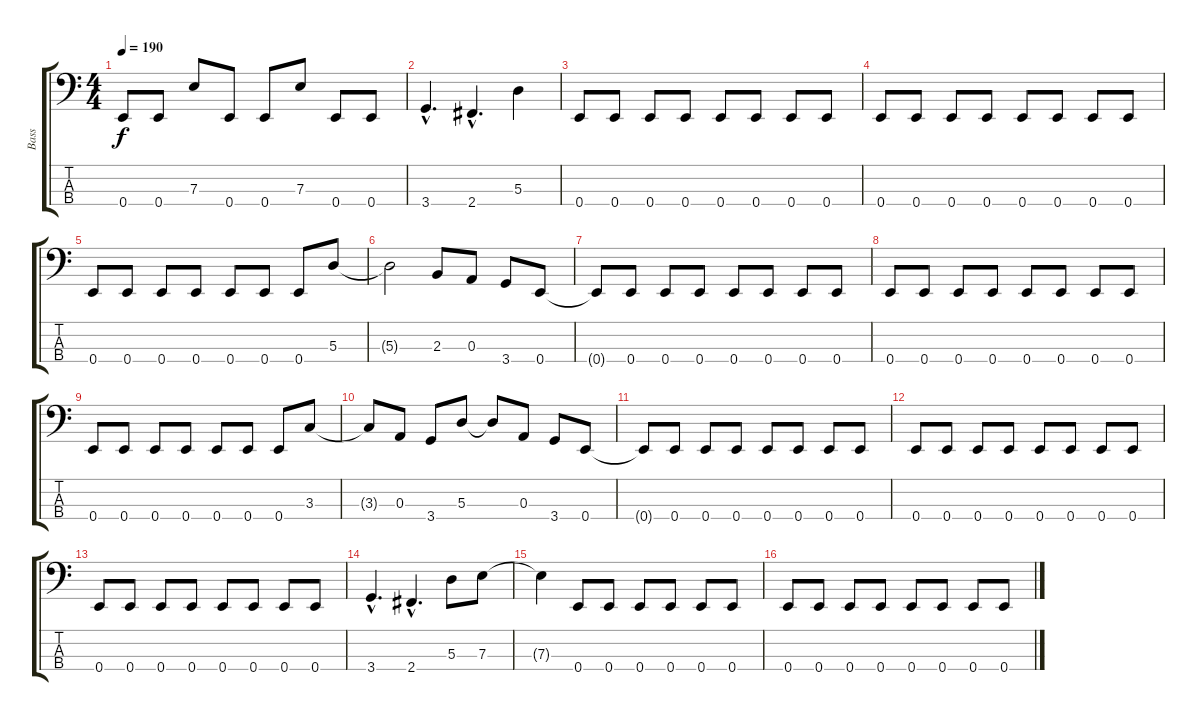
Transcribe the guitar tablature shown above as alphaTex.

\track ("Bass" "Bass") {instrument electricbassfinger}
\staff {score tabs}
\tuning (G2 D2 A1 E1) {hide}
\ts (4 4)
\tempo 190
\clef f4
\ks c
0.4.8{dy f} 0.4.8 7.3.8 0.4.8 0.4.8 7.3.8 0.4.8 0.4.8 |
3.4{hac}.4{d} 2.4{hac}.4{d} 5.3.4 |
0.4.8 0.4.8 0.4.8 0.4.8 0.4.8 0.4.8 0.4.8 0.4.8 |
0.4.8 0.4.8 0.4.8 0.4.8 0.4.8 0.4.8 0.4.8 0.4.8 |
0.4.8 0.4.8 0.4.8 0.4.8 0.4.8 0.4.8 0.4.8 5.3.8 |
5.3{t}.2 2.3.8 0.3.8 3.4.8 0.4.8 |
0.4{t}.8 0.4.8 0.4.8 0.4.8 0.4.8 0.4.8 0.4.8 0.4.8 |
0.4.8 0.4.8 0.4.8 0.4.8 0.4.8 0.4.8 0.4.8 0.4.8 |
0.4.8 0.4.8 0.4.8 0.4.8 0.4.8 0.4.8 0.4.8 3.3.8 |
3.3{t}.8 0.3.8 3.4.8 5.3.8 5.3{t}.8 0.3.8 3.4.8 0.4.8 |
0.4{t}.8 0.4.8 0.4.8 0.4.8 0.4.8 0.4.8 0.4.8 0.4.8 |
0.4.8 0.4.8 0.4.8 0.4.8 0.4.8 0.4.8 0.4.8 0.4.8 |
0.4.8 0.4.8 0.4.8 0.4.8 0.4.8 0.4.8 0.4.8 0.4.8 |
3.4{hac}.4{d} 2.4{hac}.4{d} 5.3.8 7.3.8 |
7.3{t}.4 0.4.8 0.4.8 0.4.8 0.4.8 0.4.8 0.4.8 |
0.4.8 0.4.8 0.4.8 0.4.8 0.4.8 0.4.8 0.4.8 0.4.8
